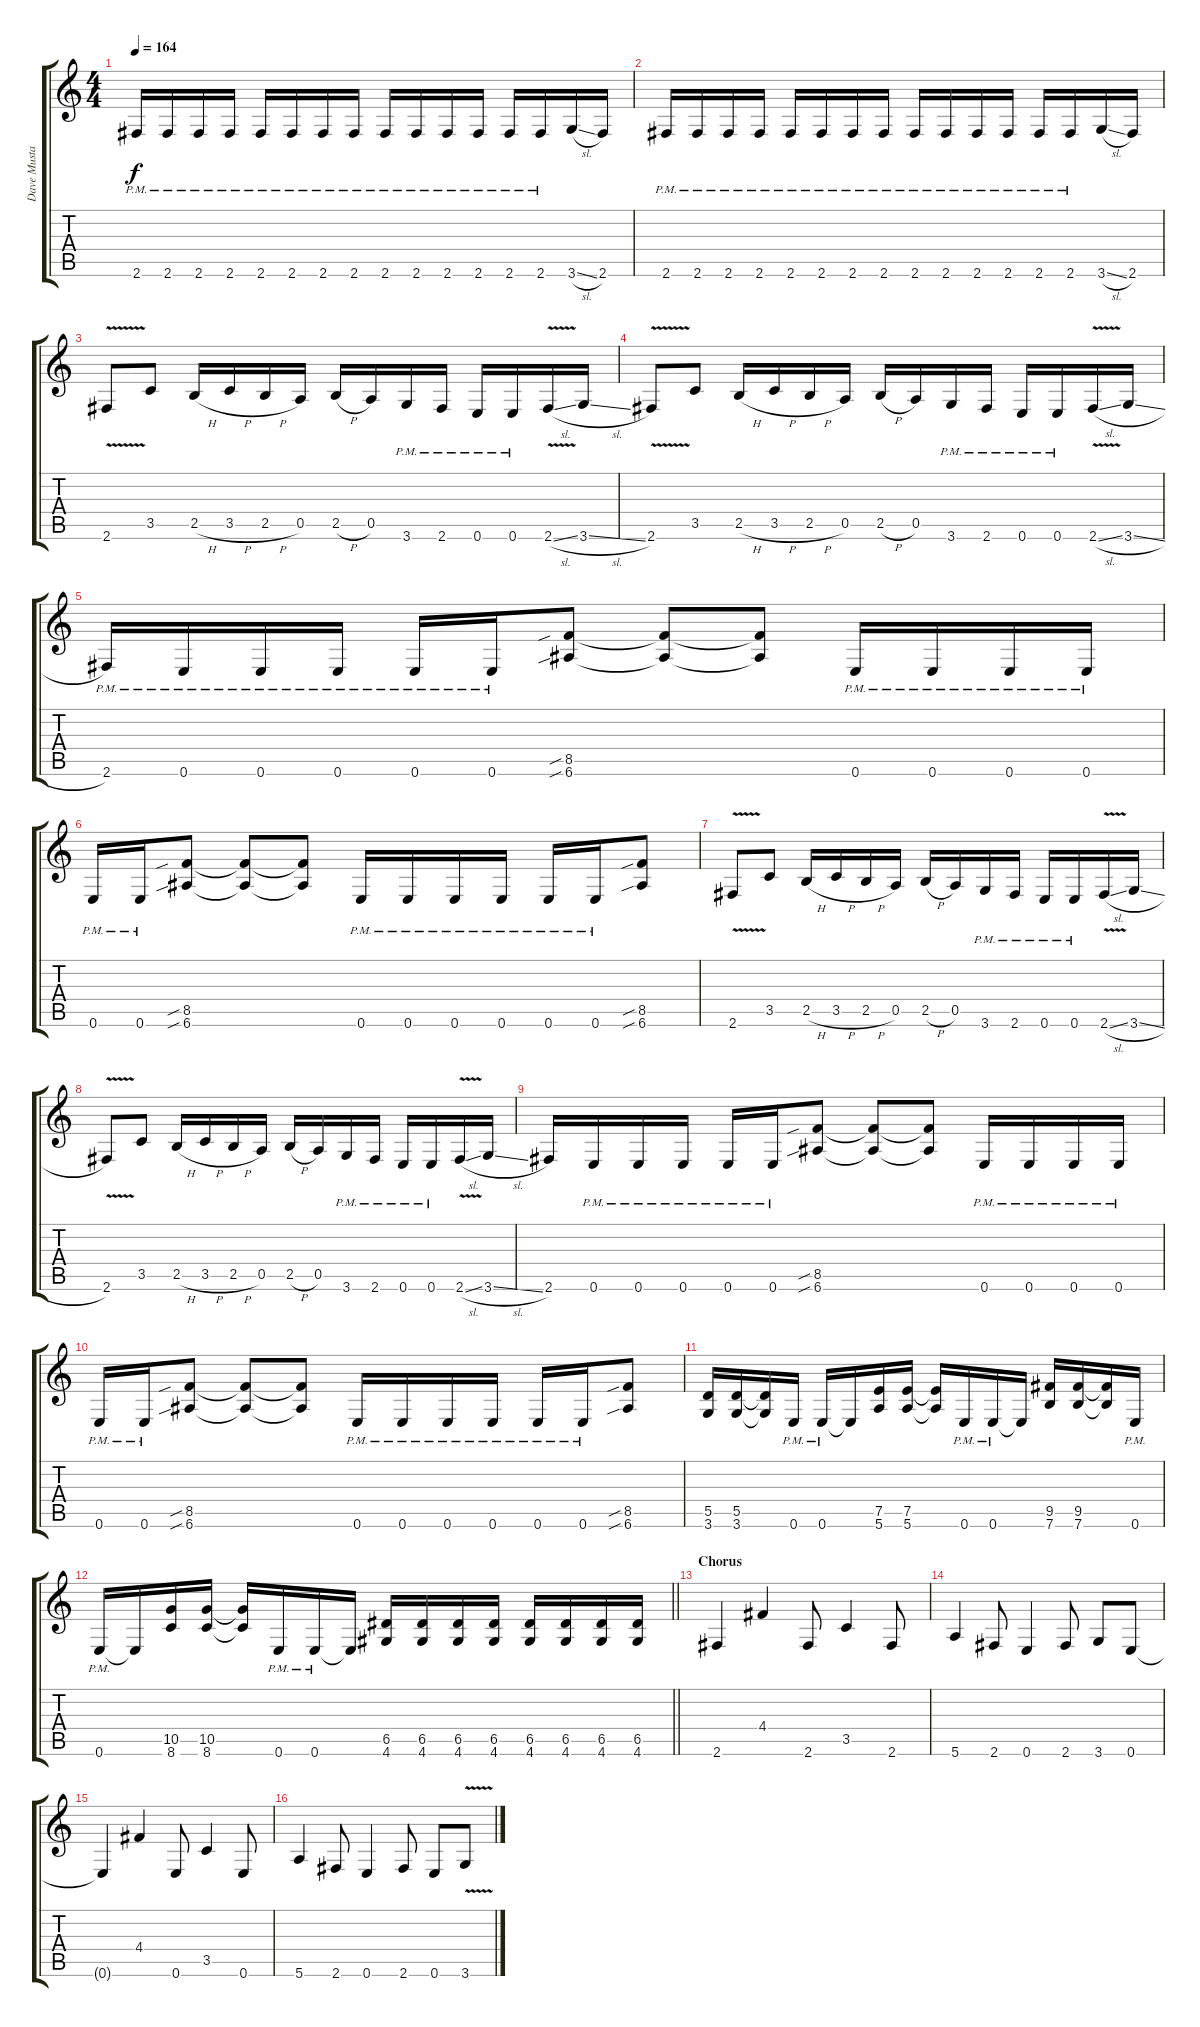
\track ("Dave Mustaine " "Dave Musta") {instrument distortionguitar}
\staff {score tabs}
\tuning (E4 B3 G3 D3 A2 E2) {hide}
\ts (4 4)
\tempo 164
\clef g2
\ks c
2.6{pm}.16{dy f} 2.6{pm}.16 2.6{pm}.16 2.6{pm}.16 2.6{pm}.16 2.6{pm}.16 2.6{pm}.16 2.6{pm}.16 2.6{pm}.16 2.6{pm}.16 2.6{pm}.16 2.6{pm}.16 2.6{pm}.16 2.6{pm}.16 3.6{sl}.16 2.6.16 |
2.6{pm}.16 2.6{pm}.16 2.6{pm}.16 2.6{pm}.16 2.6{pm}.16 2.6{pm}.16 2.6{pm}.16 2.6{pm}.16 2.6{pm}.16 2.6{pm}.16 2.6{pm}.16 2.6{pm}.16 2.6{pm}.16 2.6{pm}.16 3.6{sl}.16 2.6.16 |
2.6{v}.8 3.5.8 2.5{h}.16 3.5{h}.16 2.5{h}.16 0.5.16 2.5{h}.16 0.5.16 3.6{pm}.16 2.6{pm}.16 0.6{pm}.16 0.6{pm}.16 2.6{v sl}.16 3.6{sl}.16 |
2.6{v}.8 3.5.8 2.5{h}.16 3.5{h}.16 2.5{h}.16 0.5.16 2.5{h}.16 0.5.16 3.6{pm}.16 2.6{pm}.16 0.6{pm}.16 0.6{pm}.16 2.6{v sl}.16 3.6{sl}.16 |
2.6{pm}.16 0.6{pm}.16 0.6{pm}.16 0.6{pm}.16 0.6{pm}.16 0.6{pm}.16 (8.5{sib} 6.6{sib}).8 (8.5{t} 6.6{t}).8 (8.5{t} 6.6{t}).8 0.6{pm}.16 0.6{pm}.16 0.6{pm}.16 0.6{pm}.16 |
0.6{pm}.16 0.6{pm}.16 (8.5{sib} 6.6{sib}).8 (8.5{t} 6.6{t}).8 (8.5{t} 6.6{t}).8 0.6{pm}.16 0.6{pm}.16 0.6{pm}.16 0.6{pm}.16 0.6{pm}.16 0.6{pm}.16 (8.5{sib} 6.6{sib}).8 |
2.6{v}.8 3.5.8 2.5{h}.16 3.5{h}.16 2.5{h}.16 0.5.16 2.5{h}.16 0.5.16 3.6{pm}.16 2.6{pm}.16 0.6{pm}.16 0.6{pm}.16 2.6{v sl}.16 3.6{sl}.16 |
2.6{v}.8 3.5.8 2.5{h}.16 3.5{h}.16 2.5{h}.16 0.5.16 2.5{h}.16 0.5.16 3.6{pm}.16 2.6{pm}.16 0.6{pm}.16 0.6{pm}.16 2.6{v sl}.16 3.6{sl}.16 |
2.6.16 0.6{pm}.16 0.6{pm}.16 0.6{pm}.16 0.6{pm}.16 0.6{pm}.16 (8.5{sib} 6.6{sib}).8 (8.5{t} 6.6{t}).8 (8.5{t} 6.6{t}).8 0.6{pm}.16 0.6{pm}.16 0.6{pm}.16 0.6{pm}.16 |
0.6{pm}.16 0.6{pm}.16 (8.5{sib} 6.6{sib}).8 (8.5{t} 6.6{t}).8 (8.5{t} 6.6{t}).8 0.6{pm}.16 0.6{pm}.16 0.6{pm}.16 0.6{pm}.16 0.6{pm}.16 0.6{pm}.16 (8.5{sib} 6.6{sib}).8 |
(5.5 3.6).16 (5.5 3.6).16 (5.5{t} 3.6{t}).16 0.6{pm}.16 0.6{pm}.16 0.6{t}.16 (7.5 5.6).16 (7.5 5.6).16 (7.5{t} 5.6{t}).16 0.6{pm}.16 0.6{pm}.16 0.6{t}.16 (9.5 7.6).16 (9.5 7.6).16 (9.5{t} 7.6{t}).16 0.6{pm}.16 |
\barLineRight lightlight
0.6{pm}.16 0.6{t}.16 (10.5 8.6).16 (10.5 8.6).16 (10.5{t} 8.6{t}).16 0.6{pm}.16 0.6{pm}.16 0.6{t}.16 (6.5 4.6).16 (6.5 4.6).16 (6.5 4.6).16 (6.5 4.6).16 (6.5 4.6).16 (6.5 4.6).16 (6.5 4.6).16 (6.5 4.6).16 |
\section ("" "Chorus")
2.6.4 4.4.4 2.6.8 3.5.4 2.6.8 |
5.6.4 2.6.8 0.6.4 2.6.8 3.6.8 0.6.8 |
0.6{t}.4 4.4.4 0.6.8 3.5.4 0.6.8 |
5.6.4 2.6.8 0.6.4 2.6.8 0.6.8 3.6{v}.8
